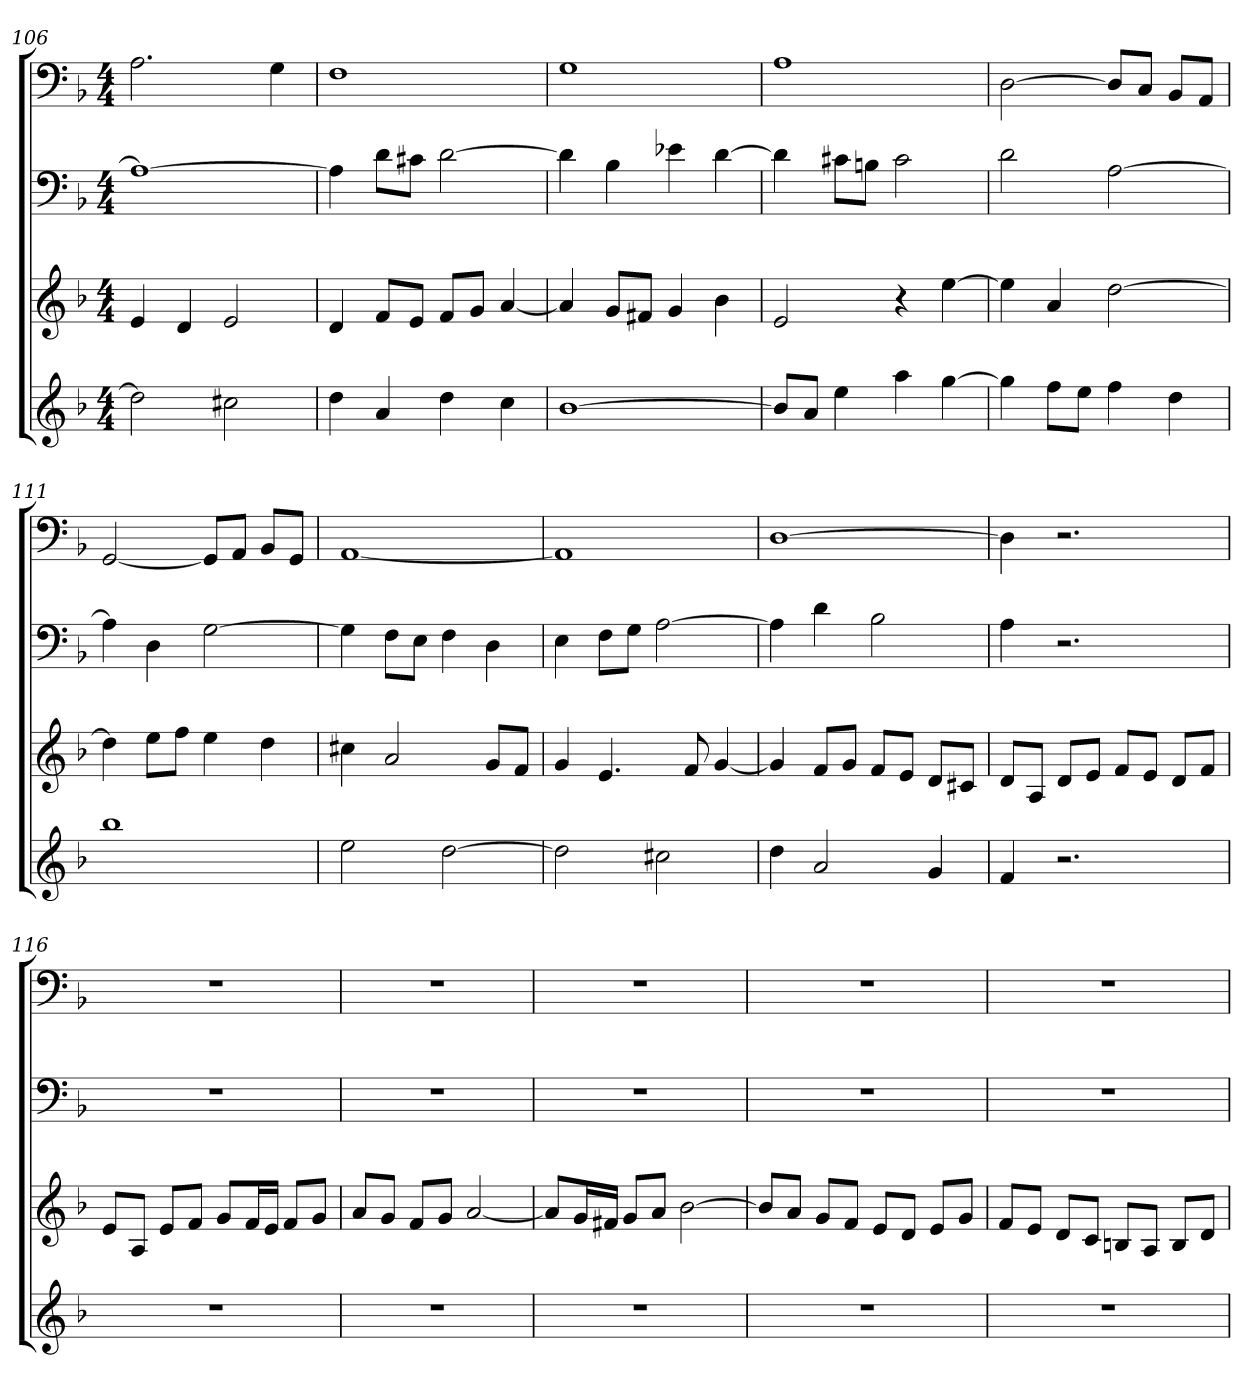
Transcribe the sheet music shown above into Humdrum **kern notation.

**kern	**kern	**kern	**kern
*part4	*part3	*part2	*part1
*staff4	*staff3	*staff2	*staff1
*k[b-]	*k[b-]	*k[b-]	*k[b-]
*d:	*d:	*d:	*d:
*M4/4	*M4/4	*M4/4	*M4/4
=106	=106	=106	=106
2dd]	4e	1A_	2.A
.	4d	.	.
2cc#X	2e	.	.
.	.	.	4G
=107	=107	=107	=107
4dd	4d	4A]	1F
4a	8fL	8dL	.
.	8eJ	8c#XJ	.
4dd	8fL	[2d	.
.	8gJ	.	.
4cc	[4a	.	.
=108	=108	=108	=108
[1b-	4a]	4d]	1G
.	8gL	4B-	.
.	8f#XJ	.	.
.	4g	4e-X	.
.	4b-	[4d	.
=109	=109	=109	=109
8b-L]	2e	4d]	1A
8aJ	.	.	.
4ee	.	8c#XL	.
.	.	8BnJ	.
4aa	4r	2c#	.
[4gg	[4ee	.	.
=110	=110	=110	=110
4gg]	4ee]	2d	[2D
8ffL	4a	.	.
8eeJ	.	.	.
4ff	[2dd	[2A	8DL]
.	.	.	8CJ
4dd	.	.	8BB-L
.	.	.	8AAJ
=111	=111	=111	=111
1bb-	4dd]	4A]	[2GG
.	8eeL	4D	.
.	8ffJ	.	.
.	4ee	[2G	8GGL]
.	.	.	8AAJ
.	4dd	.	8BB-L
.	.	.	8GGJ
=112	=112	=112	=112
2ee	4cc#X	4G]	[1AA
.	2a	8FL	.
.	.	8EJ	.
[2dd	.	4F	.
.	8gL	4D	.
.	8fJ	.	.
=113	=113	=113	=113
2dd]	4g	4E	1AA]
.	4.e	8FL	.
.	.	8GJ	.
2cc#X	.	[2A	.
.	8f	.	.
.	[4g	.	.
=114	=114	=114	=114
4dd	4g]	4A]	[1D
2a	8fL	4d	.
.	8gJ	.	.
.	8fL	2B-	.
.	8eJ	.	.
4g	8dL	.	.
.	8c#XJ	.	.
=115	=115	=115	=115
4f	8dL	4A	4D]
.	8AJ	.	.
2.r	8dL	2.r	2.r
.	8eJ	.	.
.	8fL	.	.
.	8eJ	.	.
.	8dL	.	.
.	8fJ	.	.
=116	=116	=116	=116
1r	8eL	1r	1r
.	8AJ	.	.
.	8eL	.	.
.	8fJ	.	.
.	8gL	.	.
.	16fL	.	.
.	16eJJ	.	.
.	8fL	.	.
.	8gJ	.	.
=117	=117	=117	=117
1r	8aL	1r	1r
.	8gJ	.	.
.	8fL	.	.
.	8gJ	.	.
.	[2a	.	.
=118	=118	=118	=118
1r	8aL]	1r	1r
.	16gL	.	.
.	16f#XJJ	.	.
.	8gL	.	.
.	8aJ	.	.
.	[2b-	.	.
=119	=119	=119	=119
1r	8b-L]	1r	1r
.	8aJ	.	.
.	8gL	.	.
.	8fJ	.	.
.	8eL	.	.
.	8dJ	.	.
.	8eL	.	.
.	8gJ	.	.
=120	=120	=120	=120
1r	8fL	1r	1r
.	8eJ	.	.
.	8dL	.	.
.	8cJ	.	.
.	8BnL	.	.
.	8AJ	.	.
.	8BL	.	.
.	8dJ	.	.
=	=	=	=
*-	*-	*-	*-
